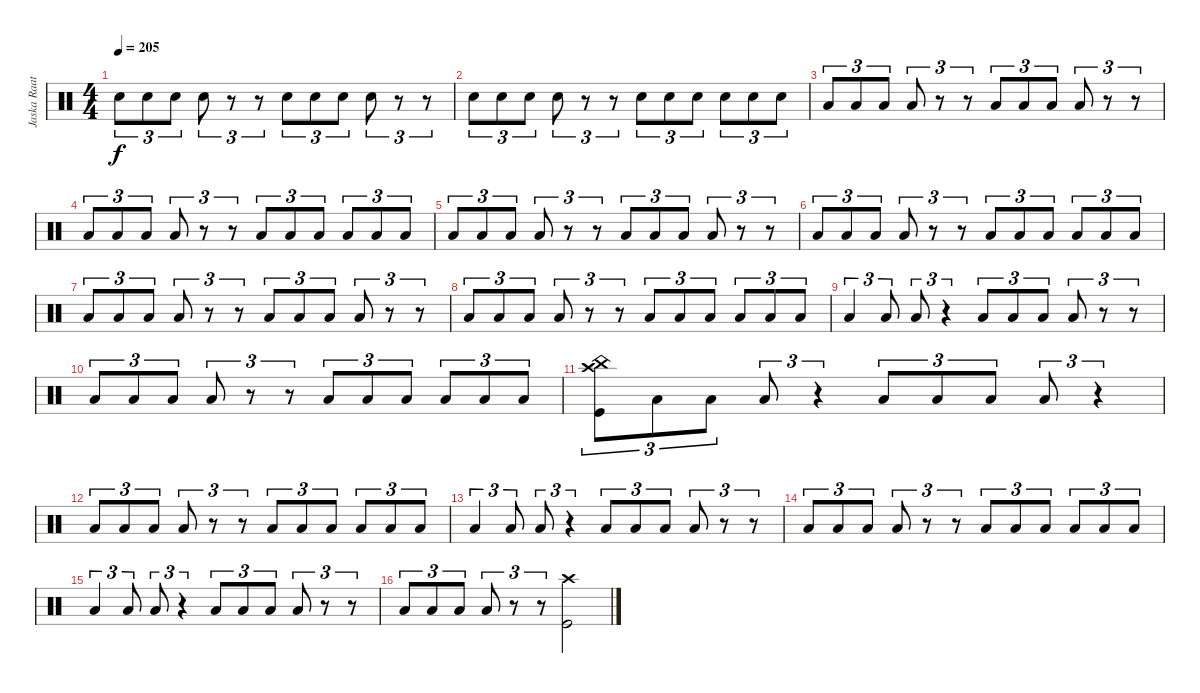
\track ("Jaska Raatikainen" "Jaska Raat") {instrument percussion}
\staff {score}
\articulation defaults
\ts (4 4)
\tempo 205
\clef neutral
\ks c "Snare (hit) 2".8{tu (3 2) dy f} "Snare (hit) 2".8{tu (3 2)} "Snare (hit) 2".8{tu (3 2)} "Snare (hit) 2".8{tu (3 2)}
r.8{tu (3 2)} r.8{tu (3 2)} "Snare (hit) 2".8{tu (3 2)} "Snare (hit) 2".8{tu (3 2)} "Snare (hit) 2".8{tu (3 2)} "Snare (hit) 2".8{tu (3 2)} r.8{tu (3 2)} r.8{tu (3 2)} |
"Snare (hit) 2".8{tu (3 2)} "Snare (hit) 2".8{tu (3 2)} "Snare (hit) 2".8{tu (3 2)} "Snare (hit) 2".8{tu (3 2)} r.8{tu (3 2)} r.8{tu (3 2)} "Snare (hit) 2".8{tu (3 2)} "Snare (hit) 2".8{tu (3 2)} "Snare (hit) 2".8{tu (3 2)} "Snare (hit) 2".8{tu (3 2)} "Snare (hit) 2".8{tu (3 2)} "Snare (hit) 2".8{tu (3 2)} |
"Low Tom (hit)".8{tu (3 2)} "Low Tom (hit)".8{tu (3 2)} "Low Tom (hit)".8{tu (3 2)} "Low Tom (hit)".8{tu (3 2)} r.8{tu (3 2)} r.8{tu (3 2)} "Low Tom (hit)".8{tu (3 2)} "Low Tom (hit)".8{tu (3 2)} "Low Tom (hit)".8{tu (3 2)} "Low Tom (hit)".8{tu (3 2)} r.8{tu (3 2)} r.8{tu (3 2)} |
"Low Tom (hit)".8{tu (3 2)} "Low Tom (hit)".8{tu (3 2)} "Low Tom (hit)".8{tu (3 2)} "Low Tom (hit)".8{tu (3 2)} r.8{tu (3 2)} r.8{tu (3 2)} "Low Tom (hit)".8{tu (3 2)} "Low Tom (hit)".8{tu (3 2)} "Low Tom (hit)".8{tu (3 2)} "Low Tom (hit)".8{tu (3 2)} "Low Tom (hit)".8{tu (3 2)} "Low Tom (hit)".8{tu (3 2)} |
"Low Tom (hit)".8{tu (3 2)} "Low Tom (hit)".8{tu (3 2)} "Low Tom (hit)".8{tu (3 2)} "Low Tom (hit)".8{tu (3 2)} r.8{tu (3 2)} r.8{tu (3 2)} "Low Tom (hit)".8{tu (3 2)} "Low Tom (hit)".8{tu (3 2)} "Low Tom (hit)".8{tu (3 2)} "Low Tom (hit)".8{tu (3 2)} r.8{tu (3 2)} r.8{tu (3 2)} |
"Low Tom (hit)".8{tu (3 2)} "Low Tom (hit)".8{tu (3 2)} "Low Tom (hit)".8{tu (3 2)} "Low Tom (hit)".8{tu (3 2)} r.8{tu (3 2)} r.8{tu (3 2)} "Low Tom (hit)".8{tu (3 2)} "Low Tom (hit)".8{tu (3 2)} "Low Tom (hit)".8{tu (3 2)} "Low Tom (hit)".8{tu (3 2)} "Low Tom (hit)".8{tu (3 2)} "Low Tom (hit)".8{tu (3 2)} |
"Low Tom (hit)".8{tu (3 2)} "Low Tom (hit)".8{tu (3 2)} "Low Tom (hit)".8{tu (3 2)} "Low Tom (hit)".8{tu (3 2)} r.8{tu (3 2)} r.8{tu (3 2)} "Low Tom (hit)".8{tu (3 2)} "Low Tom (hit)".8{tu (3 2)} "Low Tom (hit)".8{tu (3 2)} "Low Tom (hit)".8{tu (3 2)} r.8{tu (3 2)} r.8{tu (3 2)} |
"Low Tom (hit)".8{tu (3 2)} "Low Tom (hit)".8{tu (3 2)} "Low Tom (hit)".8{tu (3 2)} "Low Tom (hit)".8{tu (3 2)} r.8{tu (3 2)} r.8{tu (3 2)} "Low Tom (hit)".8{tu (3 2)} "Low Tom (hit)".8{tu (3 2)} "Low Tom (hit)".8{tu (3 2)} "Low Tom (hit)".8{tu (3 2)} "Low Tom (hit)".8{tu (3 2)} "Low Tom (hit)".8{tu (3 2)} |
"Low Tom (hit)".4{tu (3 2)} "Low Tom (hit)".8{tu (3 2)} "Low Tom (hit)".8{tu (3 2)} r.4{tu (3 2)} "Low Tom (hit)".8{tu (3 2)} "Low Tom (hit)".8{tu (3 2)} "Low Tom (hit)".8{tu (3 2)} "Low Tom (hit)".8{tu (3 2)} r.8{tu (3 2)} r.8{tu (3 2)} |
"Low Tom (hit)".8{tu (3 2)} "Low Tom (hit)".8{tu (3 2)} "Low Tom (hit)".8{tu (3 2)} "Low Tom (hit)".8{tu (3 2)} r.8{tu (3 2)} r.8{tu (3 2)} "Low Tom (hit)".8{tu (3 2)} "Low Tom (hit)".8{tu (3 2)} "Low Tom (hit)".8{tu (3 2)} "Low Tom (hit)".8{tu (3 2)} "Low Tom (hit)".8{tu (3 2)} "Low Tom (hit)".8{tu (3 2)} |
("China (hit)" "Crash high (hit)" "Kick (hit)").8{tu (3 2)} "Low Tom (hit)".8{tu (3 2)} "Low Tom (hit)".8{tu (3 2)} "Low Tom (hit)".8{tu (3 2)} r.4{tu (3 2)} "Low Tom (hit)".8{tu (3 2)} "Low Tom (hit)".8{tu (3 2)} "Low Tom (hit)".8{tu (3 2)} "Low Tom (hit)".8{tu (3 2)} r.4{tu (3 2)} |
"Low Tom (hit)".8{tu (3 2)} "Low Tom (hit)".8{tu (3 2)} "Low Tom (hit)".8{tu (3 2)} "Low Tom (hit)".8{tu (3 2)} r.8{tu (3 2)} r.8{tu (3 2)} "Low Tom (hit)".8{tu (3 2)} "Low Tom (hit)".8{tu (3 2)} "Low Tom (hit)".8{tu (3 2)} "Low Tom (hit)".8{tu (3 2)} "Low Tom (hit)".8{tu (3 2)} "Low Tom (hit)".8{tu (3 2)} |
"Low Tom (hit)".4{tu (3 2)} "Low Tom (hit)".8{tu (3 2)} "Low Tom (hit)".8{tu (3 2)} r.4{tu (3 2)} "Low Tom (hit)".8{tu (3 2)} "Low Tom (hit)".8{tu (3 2)} "Low Tom (hit)".8{tu (3 2)} "Low Tom (hit)".8{tu (3 2)} r.8{tu (3 2)} r.8{tu (3 2)} |
"Low Tom (hit)".8{tu (3 2)} "Low Tom (hit)".8{tu (3 2)} "Low Tom (hit)".8{tu (3 2)} "Low Tom (hit)".8{tu (3 2)} r.8{tu (3 2)} r.8{tu (3 2)} "Low Tom (hit)".8{tu (3 2)} "Low Tom (hit)".8{tu (3 2)} "Low Tom (hit)".8{tu (3 2)} "Low Tom (hit)".8{tu (3 2)} "Low Tom (hit)".8{tu (3 2)} "Low Tom (hit)".8{tu (3 2)} |
"Low Tom (hit)".4{tu (3 2)} "Low Tom (hit)".8{tu (3 2)} "Low Tom (hit)".8{tu (3 2)} r.4{tu (3 2)} "Low Tom (hit)".8{tu (3 2)} "Low Tom (hit)".8{tu (3 2)} "Low Tom (hit)".8{tu (3 2)} "Low Tom (hit)".8{tu (3 2)} r.8{tu (3 2)} r.8{tu (3 2)} |
"Low Tom (hit)".8{tu (3 2)} "Low Tom (hit)".8{tu (3 2)} "Low Tom (hit)".8{tu (3 2)} "Low Tom (hit)".8{tu (3 2)} r.8{tu (3 2)} r.8{tu (3 2)} ("Crash high (hit)" "Kick (hit)").2
